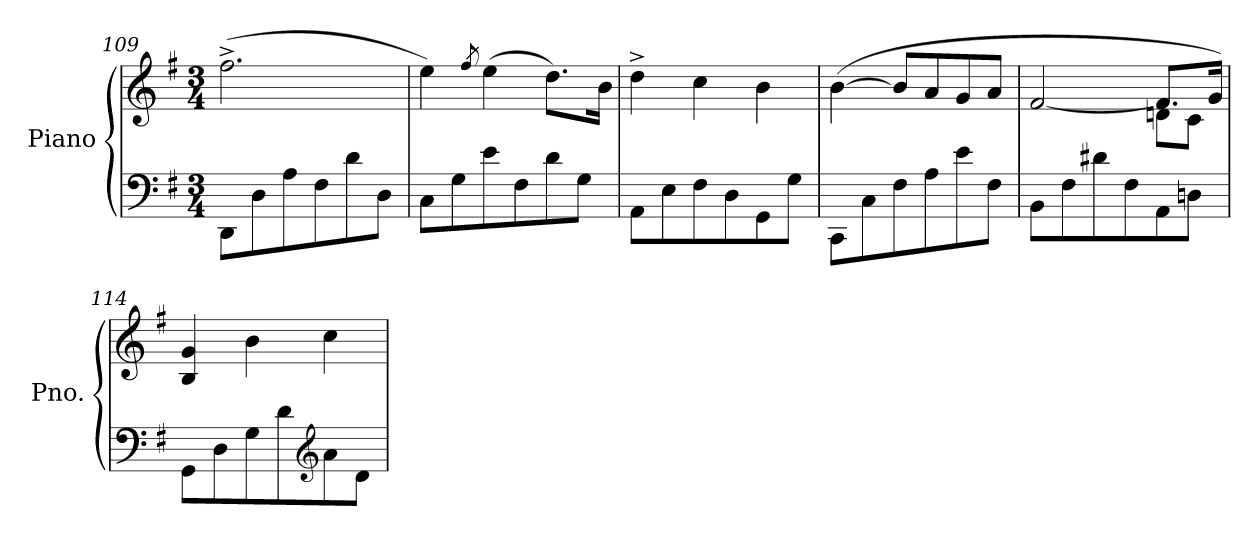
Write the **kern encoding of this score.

**kern	**kern
*part1	*part1
*staff2	*staff1
*I"Piano	*
*I'Pno.	*
*clefF4	*clefG2
*k[f#]	*k[f#]
*M3/4	*M3/4
=109	=109
8DD\L	(>2.ff#^\
8D\	.
8A\	.
8F#\	.
8d\	.
8D\J	.
=110	=110
8C\L	4ee\)
8G\	.
.	8qff#/
8e\	(>4ee\
8F#\	.
8d\	8.dd\L)
8G\J	.
.	16b\Jk
=111	=111
8AA\L	4dd^\
8E\	.
8F#\	4cc\
8D\	.
8GG\	4b\
8G\J	.
=112	=112
8CC\L	(>[4b\
8C\	.
8F#\	8b/L]
8A\	8a/
8e\	8g/
8F#\J	8a/J
=113	=113
*	*^
8BB\L	[2f#/	2reyy
8F#\	.	.
8d#X\	.	.
8F#\	.	.
8AA\	8.f#/L]	8dn\L
8Dn\J	.	8c\J
.	16g/Jk)	.
*	*v	*v
!!LO:PB:g=z
=114	=114
8GG\L	4B/ 4g/
8D\	.
8G\	4b\
8d\	.
*clefG2	*
8a\	4cc\
8d\J	.
=	=
*-	*-
